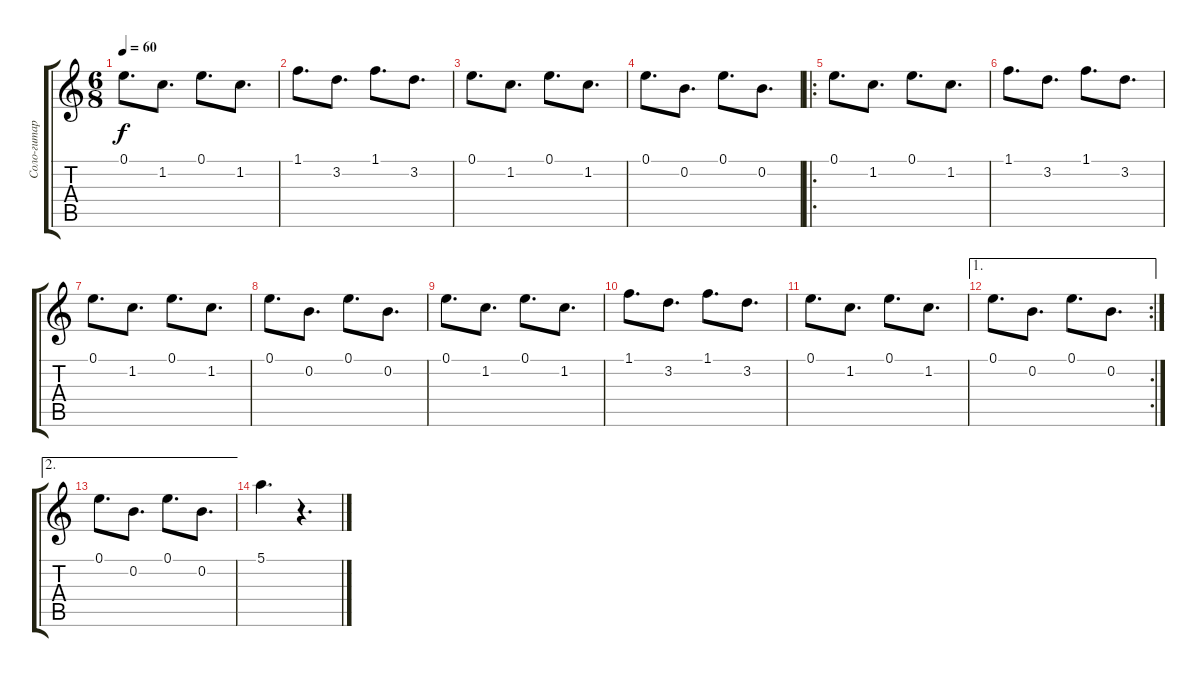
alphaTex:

\track ("Соло-гитара" "Соло-гитар") {instrument overdrivenguitar}
\staff {score tabs}
\tuning (E4 B3 G3 D3 A2 E2) {hide}
\ts (6 8)
\tempo 60
\clef g2
\ks c
0.1.8{d dy f} 1.2.8{d} 0.1.8{d} 1.2.8{d} |
1.1.8{d} 3.2.8{d} 1.1.8{d} 3.2.8{d} |
0.1.8{d} 1.2.8{d} 0.1.8{d} 1.2.8{d} |
0.1.8{d} 0.2.8{d} 0.1.8{d} 0.2.8{d} |
\ro
0.1.8{d} 1.2.8{d} 0.1.8{d} 1.2.8{d} |
1.1.8{d} 3.2.8{d} 1.1.8{d} 3.2.8{d} |
0.1.8{d} 1.2.8{d} 0.1.8{d} 1.2.8{d} |
0.1.8{d} 0.2.8{d} 0.1.8{d} 0.2.8{d} |
0.1.8{d} 1.2.8{d} 0.1.8{d} 1.2.8{d} |
1.1.8{d} 3.2.8{d} 1.1.8{d} 3.2.8{d} |
0.1.8{d} 1.2.8{d} 0.1.8{d} 1.2.8{d} |
\ae 1
\rc 2
0.1.8{d} 0.2.8{d} 0.1.8{d} 0.2.8{d} |
\ae 2
0.1.8{d} 0.2.8{d} 0.1.8{d} 0.2.8{d} |
5.1.4{d} r.4{d}
